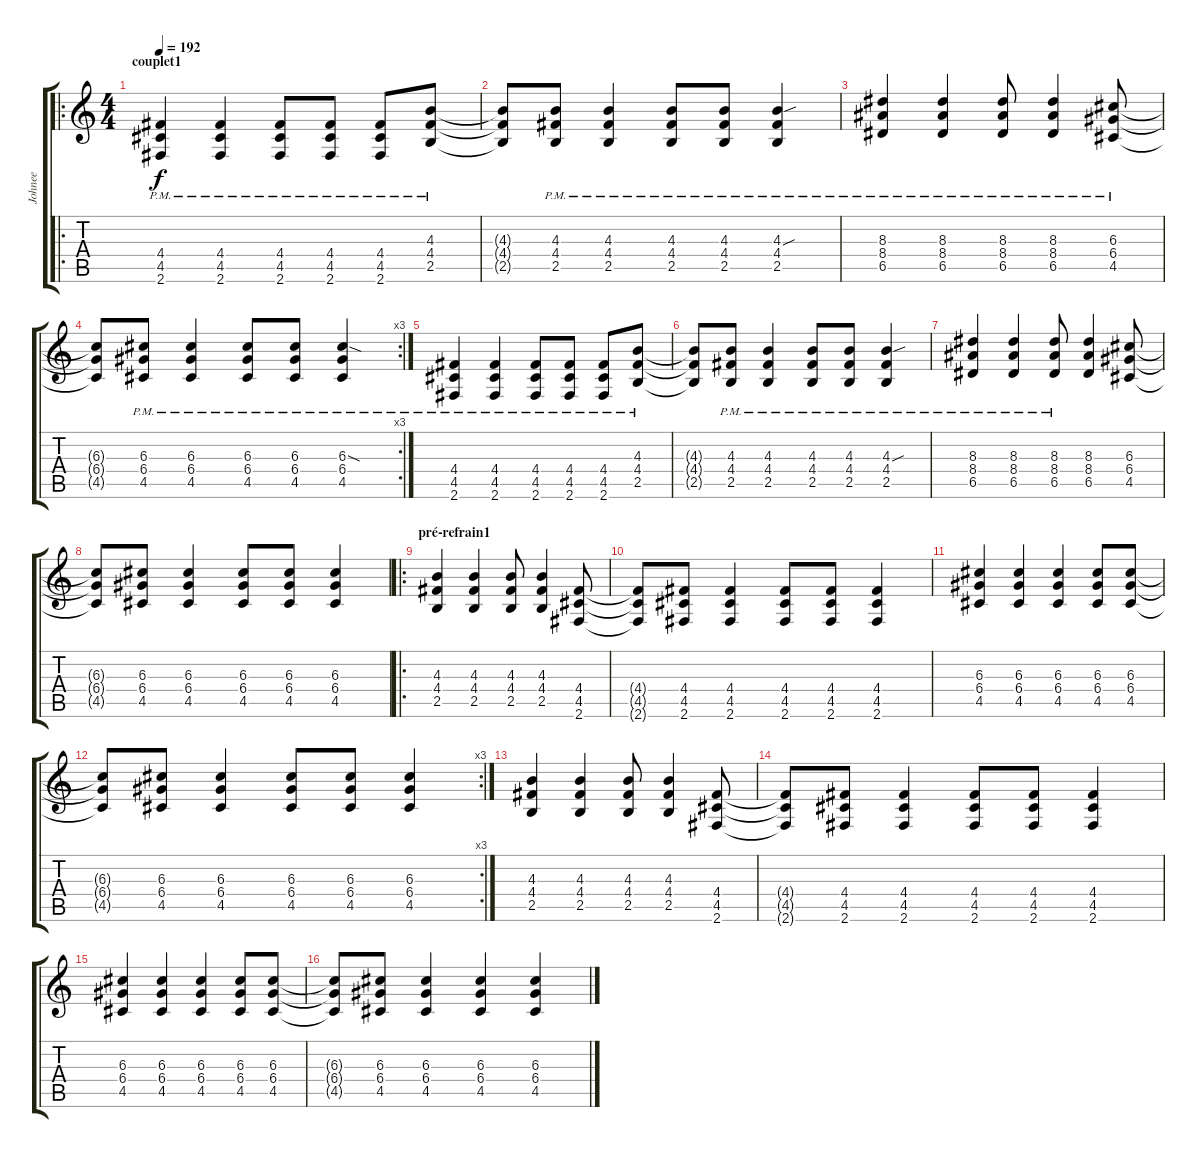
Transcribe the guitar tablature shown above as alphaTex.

\track ("Johnee" "Johnee") {instrument overdrivenguitar}
\staff {score tabs}
\tuning (E4 B3 G3 D3 A2 E2) {hide}
\ro
\ts (4 4)
\section ("" "couplet1")
\tempo 192
\clef g2
\ks c
(4.4 4.5 2.6{pm}).4{dy f volume 11} (4.4 4.5 2.6{pm}).4 (4.4 4.5 2.6{pm}).8 (4.4 4.5 2.6{pm}).8 (4.4 4.5 2.6{pm}).8 (4.3 4.4 2.5{pm}).8 |
(4.3{t} 4.4{t} 2.5{t}).8 (4.3 4.4 2.5{pm}).8 (4.3 4.4 2.5{pm}).4 (4.3 4.4 2.5{pm}).8 (4.3 4.4 2.5{pm}).8 (4.3{sou} 4.4 2.5{pm}).4 |
(8.3 8.4 6.5{pm}).4 (8.3 8.4 6.5{pm}).4 (8.3 8.4 6.5{pm}).8 (8.3 8.4 6.5{pm}).4 (6.3 6.4 4.5{pm}).8 |
\rc 3
(6.3{t} 6.4{t} 4.5{t}).8 (6.3 6.4 4.5{pm}).8 (6.3 6.4 4.5{pm}).4 (6.3 6.4 4.5{pm}).8 (6.3 6.4 4.5{pm}).8 (6.3{sod} 6.4 4.5{pm}).4 |
(4.4 4.5 2.6{pm}).4 (4.4 4.5 2.6{pm}).4 (4.4 4.5 2.6{pm}).8 (4.4 4.5 2.6{pm}).8 (4.4 4.5 2.6{pm}).8 (4.3 4.4 2.5{pm}).8 |
(4.3{t} 4.4{t} 2.5{t}).8 (4.3 4.4 2.5{pm}).8 (4.3 4.4 2.5{pm}).4 (4.3 4.4 2.5{pm}).8 (4.3 4.4 2.5{pm}).8 (4.3{sou} 4.4 2.5{pm}).4 |
(8.3 8.4 6.5{pm}).4 (8.3 8.4 6.5{pm}).4 (8.3 8.4 6.5{pm}).8 (8.3 8.4 6.5).4{volume 14} (6.3 6.4 4.5).8 |
(6.3{t} 6.4{t} 4.5{t}).8 (6.3 6.4 4.5).8 (6.3 6.4 4.5).4 (6.3 6.4 4.5).8 (6.3 6.4 4.5).8 (6.3 6.4 4.5).4 |
\ro
\section ("" "pré-refrain1")
(4.3 4.4 2.5).4 (4.3 4.4 2.5).4 (4.3 4.4 2.5).8 (4.3 4.4 2.5).4 (4.4 4.5 2.6).8 |
(4.4{t} 4.5{t} 2.6{t}).8 (4.4 4.5 2.6).8 (4.4 4.5 2.6).4 (4.4 4.5 2.6).8 (4.4 4.5 2.6).8 (4.4 4.5 2.6).4 |
(6.3 6.4 4.5).4 (6.3 6.4 4.5).4 (6.3 6.4 4.5).4 (6.3 6.4 4.5).8 (6.3 6.4 4.5).8 |
\rc 3
(6.3{t} 6.4{t} 4.5{t}).8 (6.3 6.4 4.5).8 (6.3 6.4 4.5).4 (6.3 6.4 4.5).8 (6.3 6.4 4.5).8 (6.3 6.4 4.5).4 |
(4.3 4.4 2.5).4 (4.3 4.4 2.5).4 (4.3 4.4 2.5).8 (4.3 4.4 2.5).4 (4.4 4.5 2.6).8 |
(4.4{t} 4.5{t} 2.6{t}).8 (4.4 4.5 2.6).8 (4.4 4.5 2.6).4 (4.4 4.5 2.6).8 (4.4 4.5 2.6).8 (4.4 4.5 2.6).4 |
(6.3 6.4 4.5).4 (6.3 6.4 4.5).4 (6.3 6.4 4.5).4 (6.3 6.4 4.5).8 (6.3 6.4 4.5).8 |
(6.3{t} 6.4{t} 4.5{t}).8 (6.3 6.4 4.5).8 (6.3 6.4 4.5).4 (6.3 6.4 4.5).4 (6.3 6.4 4.5).4
